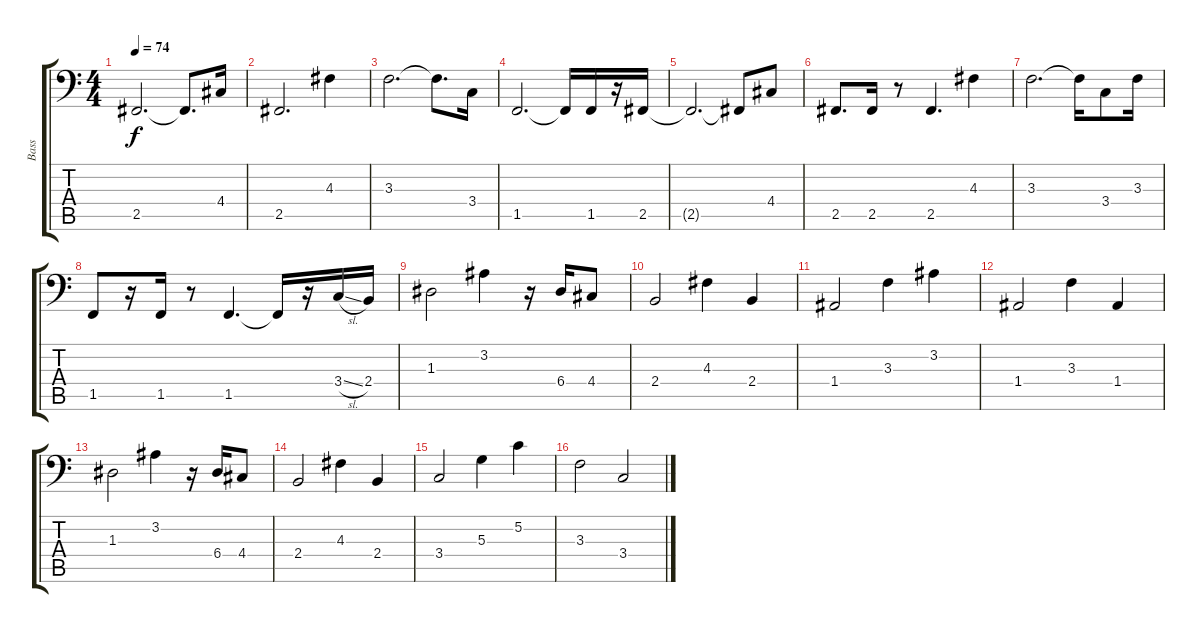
\track ("Bass" "Bass") {instrument electricbassfinger}
\staff {score tabs}
\tuning (C3 G2 D2 A1 E1 B0) {hide}
\ts (4 4)
\tempo 74
\clef f4
\ks c
2.5.2{d dy f} 2.5{t}.8{d} 4.4.16 |
2.5.2{d} 4.3.4 |
3.3.2{d} 3.3{t}.8{d} 3.4.16 |
1.5.2{d} 1.5{t}.16 1.5.16 r.16 2.5.16 |
2.5{t}.2{d} 2.5{t}.8 4.4.8 |
2.5.8{d} 2.5.16 r.8 2.5.4{d} 4.3.4 |
3.3.2{d} 3.3{t}.16 3.4.8 3.3.16 |
1.5.8 r.16 1.5.16 r.8 1.5.4{d} 1.5{t}.16 r.16 3.4{sl}.16 2.4.16 |
1.3.2 3.2.4 r.16 6.4.16 4.4.8 |
2.4.2 4.3.4 2.4.4 |
1.4.2 3.3.4 3.2.4 |
1.4.2 3.3.4 1.4.4 |
1.3.2 3.2.4 r.16 6.4.16 4.4.8 |
2.4.2 4.3.4 2.4.4 |
3.4.2 5.3.4 5.2.4 |
3.3.2 3.4.2
